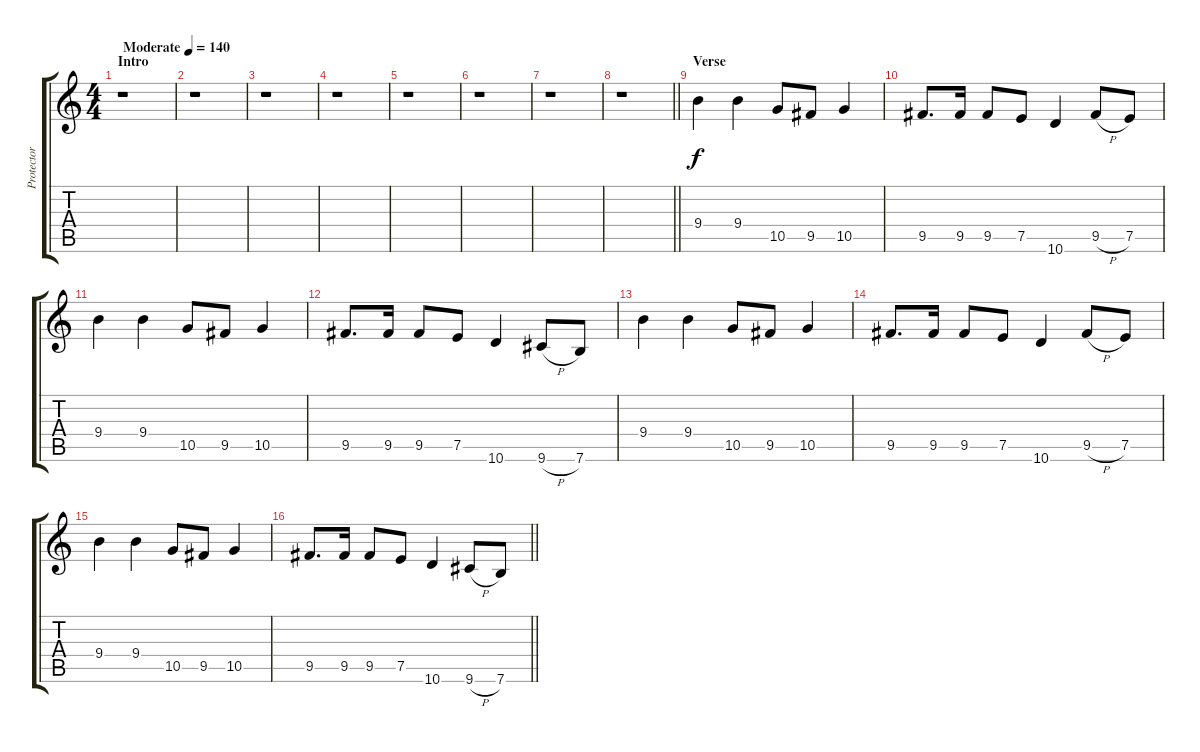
\track ("Protector of All Endless Sleeps" "Protector ") {instrument overdrivenguitar}
\staff {score tabs}
\tuning (E4 B3 G3 D3 A2 E2) {hide}
\ts (4 4)
\section ("" "Intro")
\tempo (140 "Moderate")
\clef g2
\ks c
r.1{dy f instrument overdrivenguitar} |
r.1 |
r.1 |
r.1 |
r.1 |
r.1 |
r.1 |
\barLineRight lightlight
r.1 |
\section ("" "Verse")
9.4.4 9.4.4 10.5.8 9.5.8 10.5.4 |
9.5.8{d} 9.5.16 9.5.8 7.5.8 10.6.4 9.5{h}.8 7.5.8 |
9.4.4 9.4.4 10.5.8 9.5.8 10.5.4 |
9.5.8{d} 9.5.16 9.5.8 7.5.8 10.6.4 9.6{h}.8 7.6.8 |
9.4.4 9.4.4 10.5.8 9.5.8 10.5.4 |
9.5.8{d} 9.5.16 9.5.8 7.5.8 10.6.4 9.5{h}.8 7.5.8 |
9.4.4 9.4.4 10.5.8 9.5.8 10.5.4 |
\barLineRight lightlight
9.5.8{d} 9.5.16 9.5.8 7.5.8 10.6.4 9.6{h}.8 7.6.8
